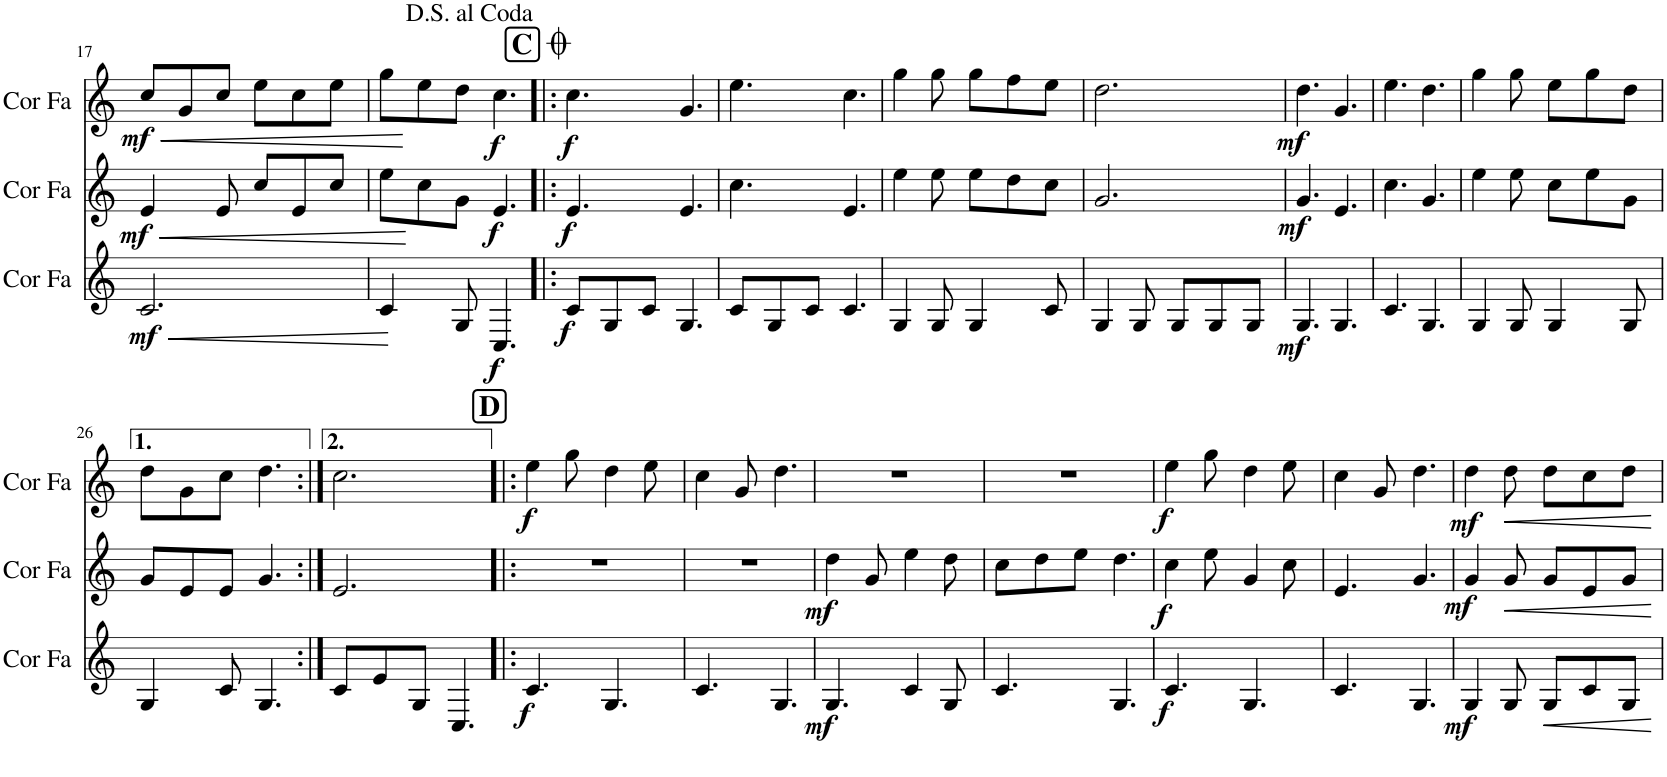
**kern	**dynam	**kern	**dynam	**kern	**dynam
*part3	*part3	*part2	*part2	*part1	*part1
*staff3	*staff3	*staff2	*staff2	*staff1	*staff1
*I"Cor en Fa	*	*I"Cor en Fa	*	*I"Cor en Fa	*
*I'Cor Fa	*	*I'Cor Fa	*	*I'Cor Fa	*
!!LO:PB:g=z
*clefG2	*	*clefG2	*	*clefG2	*
*Trd4c7	*	*Trd4c7	*	*Trd4c7	*
*k[]	*	*k[]	*	*k[]	*
*M6/8	*	*M6/8	*	*M6/8	*
=17	=17	=17	=17	=17	=17
!	!LO:HP:b	!	!LO:HP:b	!	!LO:HP:b
!	!LO:DY:n=1:b	!	!LO:DY:n=1:b	!	!LO:DY:n=1:b
2.c/	< mf	4e/	< mf	8cc/L	< mf
.	.	.	.	8g/	.
.	.	8e/	.	8cc/J	.
.	.	8cc/L	.	8ee\L	.
.	.	8e/	.	8cc\	.
.	.	8cc/J	.	8ee\J	.
.	[	.	[	.	[
=18	=18	=18	=18	=18	=18
4c/	.	8ee\L	.	8gg\L	.
.	.	8cc\	.	8ee\	.
8G/	.	8g\J	.	8dd\J	.
!	!LO:DY:b	!	!LO:DY:b	!	!LO:DY:b
4.C/	f	4.e/	f	4.cc\	f
!!LO:REH:place=s1:a:B:cj:fs=14:t=C
=19!|:	=19!|:	=19!|:	=19!|:	=19!|:	=19!|:
!	!LO:DY:b	!	!LO:DY:b	!	!LO:DY:b
8c/L	f	4.e/	f	4.cc\	f
8G/	.	.	.	.	.
8c/J	.	.	.	.	.
4.G/	.	4.e/	.	4.g/	.
=20	=20	=20	=20	=20	=20
8c/L	.	4.cc\	.	4.ee\	.
8G/	.	.	.	.	.
8c/J	.	.	.	.	.
4.c/	.	4.e/	.	4.cc\	.
=21	=21	=21	=21	=21	=21
4G/	.	4ee\	.	4gg\	.
8G/	.	8ee\	.	8gg\	.
4G/	.	8ee\L	.	8gg\L	.
.	.	8dd\	.	8ff\	.
8c/	.	8cc\J	.	8ee\J	.
=22	=22	=22	=22	=22	=22
4G/	.	2.g/	.	2.dd\	.
8G/	.	.	.	.	.
8G/L	.	.	.	.	.
8G/	.	.	.	.	.
8G/J	.	.	.	.	.
=23	=23	=23	=23	=23	=23
!	!LO:DY:b	!	!LO:DY:b	!	!LO:DY:b
4.G/	mf	4.g/	mf	4.dd\	mf
4.G/	.	4.e/	.	4.g/	.
=24	=24	=24	=24	=24	=24
4.c/	.	4.cc\	.	4.ee\	.
4.G/	.	4.g/	.	4.dd\	.
=25	=25	=25	=25	=25	=25
4G/	.	4ee\	.	4gg\	.
8G/	.	8ee\	.	8gg\	.
4G/	.	8cc\L	.	8ee\L	.
.	.	8ee\	.	8gg\	.
8G/	.	8g\J	.	8dd\J	.
!!LO:LB:g=z
=26	=26	=26	=26	=26	=26
4G/	.	8g/L	.	8dd\L	.
.	.	8e/	.	8g\	.
8c/	.	8e/J	.	8cc\J	.
4.G/	.	4.g/	.	4.dd\	.
=27:|!	=27:|!	=27:|!	=27:|!	=27:|!	=27:|!
8c/L	.	2.e/	.	2.cc\	.
8e/	.	.	.	.	.
8G/J	.	.	.	.	.
4.C/	.	.	.	.	.
!!LO:REH:place=s1:a:B:cj:fs=14:t=D
=28!|:	=28!|:	=28!|:	=28!|:	=28!|:	=28!|:
!	!LO:DY:b	!	!	!	!LO:DY:b
4.c/	f	2.r	.	4ee\	f
.	.	.	.	8gg\	.
4.G/	.	.	.	4dd\	.
.	.	.	.	8ee\	.
=29	=29	=29	=29	=29	=29
4.c/	.	2.r	.	4cc\	.
.	.	.	.	8g/	.
4.G/	.	.	.	4.dd\	.
=30	=30	=30	=30	=30	=30
!	!LO:DY:b	!	!LO:DY:b	!	!
4.G/	mf	4dd\	mf	2.r	.
.	.	8g/	.	.	.
4c/	.	4ee\	.	.	.
8G/	.	8dd\	.	.	.
=31	=31	=31	=31	=31	=31
4.c/	.	8cc\L	.	2.r	.
.	.	8dd\	.	.	.
.	.	8ee\J	.	.	.
4.G/	.	4.dd\	.	.	.
=32	=32	=32	=32	=32	=32
!	!LO:DY:b	!	!LO:DY:b	!	!LO:DY:b
4.c/	f	4cc\	f	4ee\	f
.	.	8ee\	.	8gg\	.
4.G/	.	4g/	.	4dd\	.
.	.	8cc\	.	8ee\	.
=33	=33	=33	=33	=33	=33
4.c/	.	4.e/	.	4cc\	.
.	.	.	.	8g/	.
4.G/	.	4.g/	.	4.dd\	.
=34	=34	=34	=34	=34	=34
!	!LO:DY:b	!	!LO:DY:b	!	!LO:DY:b
4G/	mf	4g/	mf	4dd\	mf
!	!	!	!LO:HP:b	!	!LO:HP:b
8G/	.	8g/	<	8dd\	<
!	!LO:HP:b	!	!	!	!
8G/L	<	8g/L	.	8dd\L	.
8c/	.	8e/	.	8cc\	.
8G/J	.	8g/J	.	8dd\J	.
.	[	.	[	.	[
=	=	=	=	=	=
*-	*-	*-	*-	*-	*-
